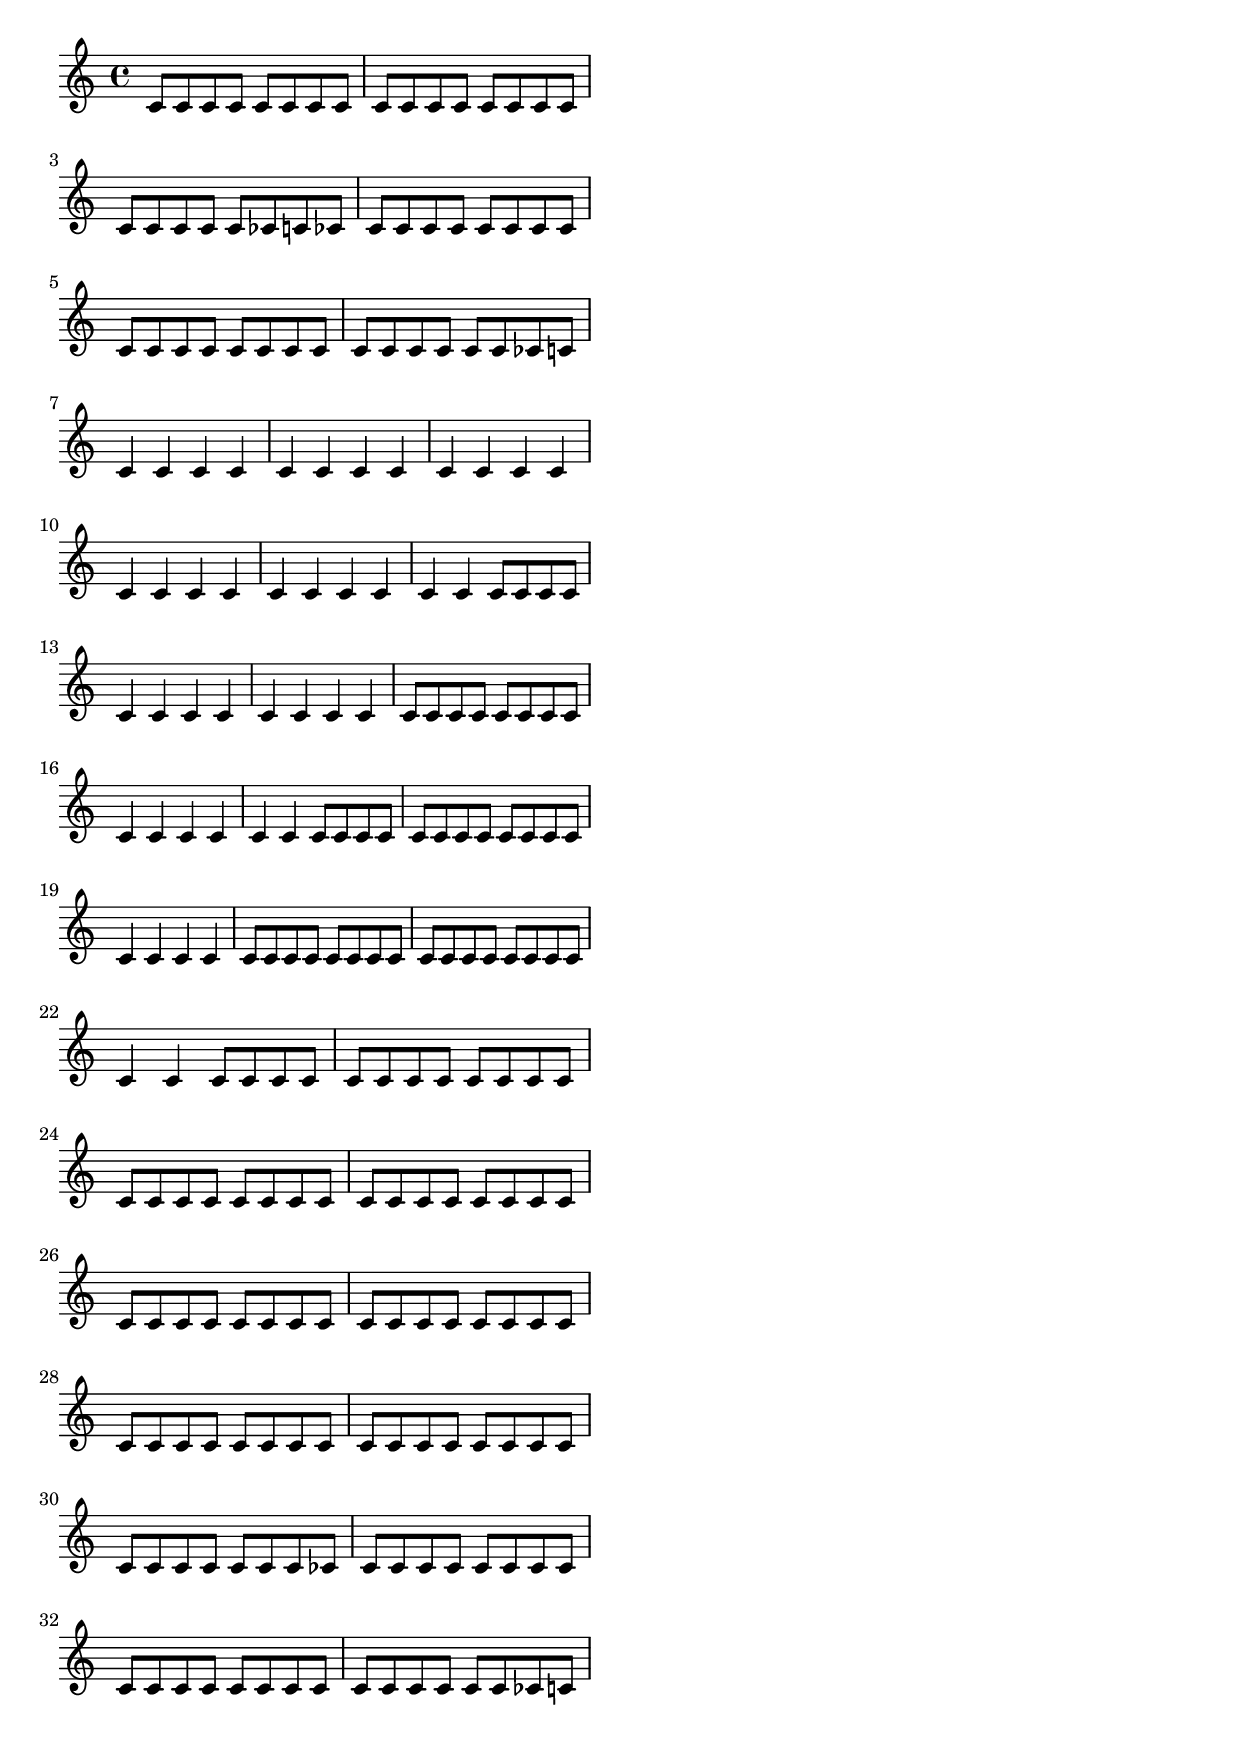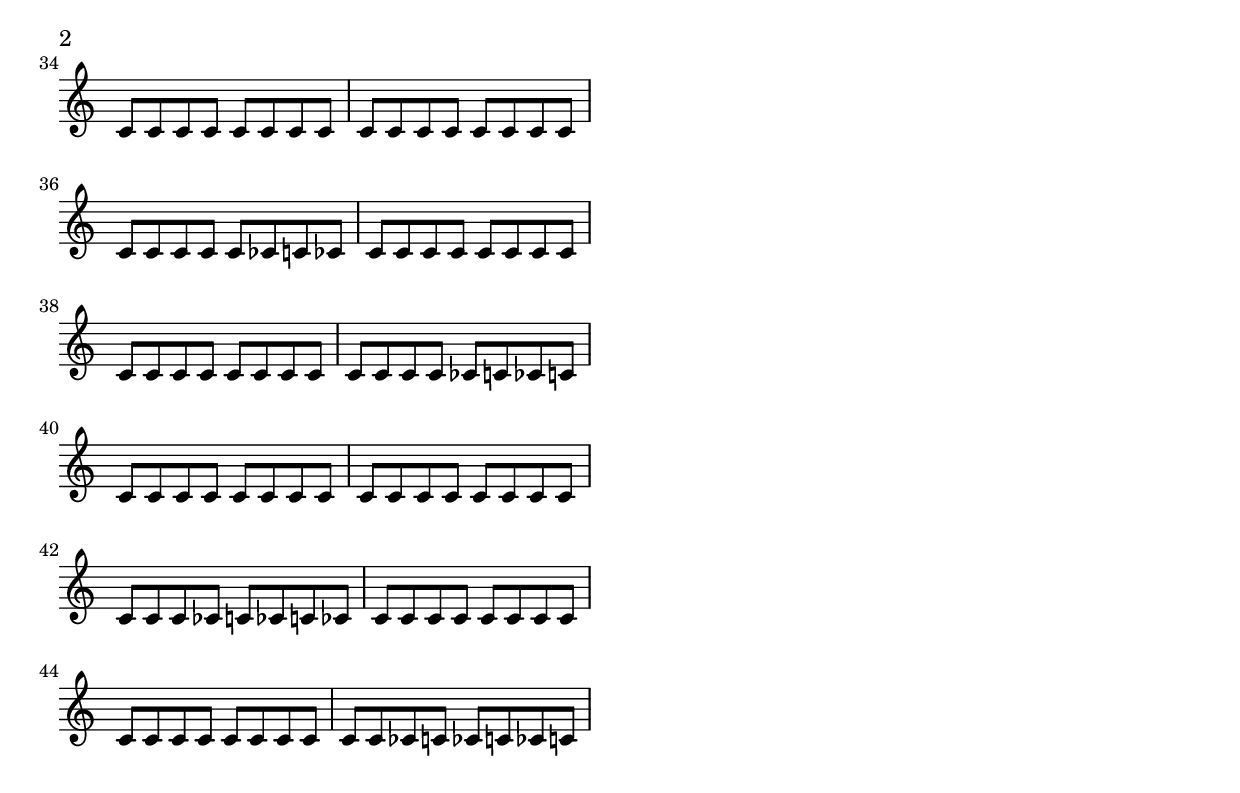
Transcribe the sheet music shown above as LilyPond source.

\version "1.7.6"

%{
Hmm, ik vraag me af of dit al helemaal koel is.

  return abs (this_one.force_f_) + abs (prev.force_f_ - this_one.force_f_)
      + break_penalties

Neem als voorbeeld iets dat lijkt op allemande: keuze tussen 2 of drie
maten per regel.

* 2 lange maten -> lelie kiest 2 /regel  :beetje los
* 3 korte -> lelie kiest 3 /regel        :beetje krap
* 2 korte, 1 lange -> 3/regel            :krap
* 1 korte, 2 lange -> 3/regel            :erg krap
* 3 lange -> 3/regel                     :urg krap

als je naar beloningen kijkt, kan ik me goed voorstellen dat sprong
van 'al wat krapper' naar los te groot wordt, en ze dus steeds krapper
wordt, tot urg krap aan toe, want kracht lineair?  Dat lijkt ook geval
in allemande.

Zie hoe eerst 10 en 9 mooi op 2maat/regel staan terwijl later tot 14
toe 3/regel.

Heb niet zomaar beter idee, nog.
%}

\score{
	\notes\relative c'{
		% 10
		c8 c c c c8 c c c 
		c8 c c c c8 c c c 
		c8 c c c c8 ces c ces

		% 9
		c8 c c c c8 c c c 
		c8 c c c c8 c c c 
		c8 c c c c8 c ces c

		% 1
		c4 c c c
		c4 c c c
		c4 c c c

		% 2
		c4 c c c
		c4 c c c
		c4 c c8 c c c

		% 3
		c4 c c c
		c4 c c c
		c8 c c c c8 c c c 

		% 4
		c4 c c c
		c4 c c8 c c c
		c8 c c c c8 c c c 

		% 5
		c4 c c c
		c8 c c c c8 c c c 
		c8 c c c c8 c c c 

		% 6
		c4 c c8 c c c
		% c4 c c c8 c
		c8 c c c c8 c c c 
		c8 c c c c8 c c c 

		% 7
		c8 c c c c8 c c c 
		c8 c c c c8 c c c 
		c8 c c c c8 c c c 

		% 8
		c8 c c c c8 c c c 
		c8 c c c c8 c c c 
		c8 c c c c8 c c ces

		% 9
		c8 c c c c8 c c c 
		c8 c c c c8 c c c 
		c8 c c c c8 c ces c

		% 10
		c8 c c c c8 c c c 
		c8 c c c c8 c c c 
		c8 c c c c8 ces c ces

		% 11
		c8 c c c c8 c c c 
		c8 c c c c8 c c c 
		c8 c c c ces8 c ces c

		% 12
		c8 c c c c8 c c c 
		c8 c c c c8 c c c 
		c8 c c ces c8 ces c ces

		% 13
		c8 c c c c8 c c c 
		c8 c c c c8 c c c 
		c8 c ces c ces8 c ces c

	}
	\paper {
		indent=0.0\mm
		linewidth=90.0\mm
	}
}


%% new-chords-done %%
